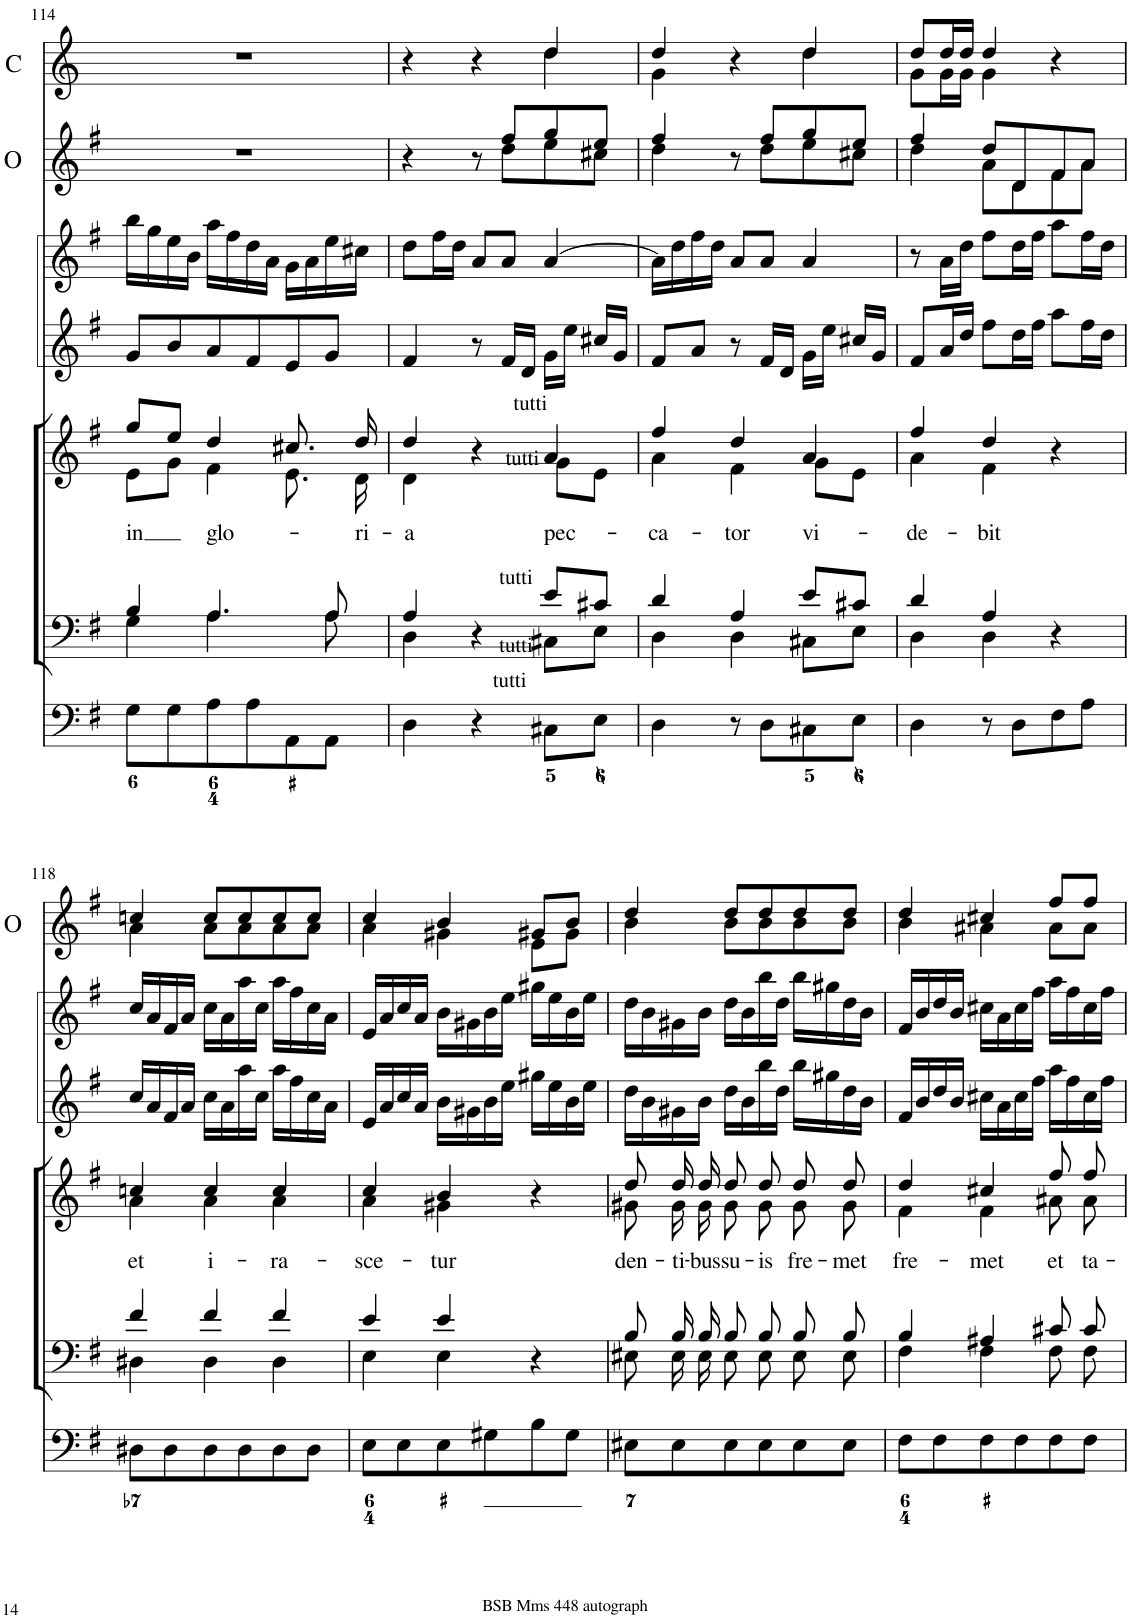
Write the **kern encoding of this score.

**kern	**kern	**kern	**text	**kern	**kern	**kern	**kern
*part7	*part6	*part5	*part5	*part4	*part3	*part2	*part1
*staff7	*staff6	*staff5	*staff5	*staff4	*staff3	*staff2	*staff1
*I"Organ	*I"Voice	*I"Voice	*	*I"Violin	*I"Violin	*I"Oboi	*I"Corni in G
*	*	*	*	*I'Vln	*I'Vln	*I'O	*I'C
!!LO:PB:g=z
*clefF4	*clefF4	*clefG2	*	*clefG2	*clefG2	*clefG2	*clefG2
*	*	*	*	*	*	*	*Trd3c5
*k[f#]	*k[f#]	*k[f#]	*	*k[f#]	*k[f#]	*k[f#]	*k[]
*M3/4	*M3/4	*M3/4	*	*M3/4	*M3/4	*M3/4	*M3/4
=114	=114	=114	=114	=114	=114	=114	=114
*	*^	*^	*	*	*	*	*
!	!	!	!	!	!LO:LY:b	!	!	!	!
8G\L	4B/	4G\	8gg/L	8e\L	in	8g/L	16bb\LL	2.r	2.r
.	.	.	.	.	.	.	16gg\	.	.
8G\	.	.	8ee/J	8g\J	.	8b/	16ee\	.	.
.	.	.	.	.	.	.	16b\JJ	.	.
!	!	!	!	!	!LO:LY:b	!	!	!	!
8A\	4.A/	4.A\	4dd/	4f#\	glo-	8a/	16aa\LL	.	.
.	.	.	.	.	.	.	16ff#\	.	.
8A\	.	.	.	.	.	8f#/	16dd\	.	.
.	.	.	.	.	.	.	16a\JJ	.	.
8AA\	.	.	8.cc#X/	8.e\	.	8e/	16g\LL	.	.
.	.	.	.	.	.	.	16a\	.	.
8AA\J	8A/	8A\	.	.	.	8g/J	16ee\	.	.
!	!	!	!	!	!LO:LY:b	!	!	!	!
.	.	.	16dd/	16d\	-ri-	.	16cc#X\JJ	.	.
=115	=115	=115	=115	=115	=115	=115	=115	=115	=115
!	!	!	!	!	!LO:LY:b	!	!	!	!
*	*	*	*	*	*	*	*	*^	*^
4D\	4A/	4D\	4dd/	4d\	-a	4f#/	8dd\L	4r	4.ryy	4r	2ryy
.	.	.	.	.	.	.	16ff#\L	.	.	.	.
.	.	.	.	.	.	.	16dd\JJ	.	.	.	.
4r	4r	4ryy	4r	4ryy	.	8r	8a/L	8r	.	4r	.
.	.	.	.	.	.	16f#/LL	8a/J	8ff#/L	8dd\L	.	.
.	.	.	.	.	.	16d/JJ	.	.	.	.	.
!	!	!	!LO:TX:a:t=tutti	!	!	!	!	!	!	!	!
!	!	!	!LO:TX:a:t=tutti	!	!	!	!	!	!	!	!
!	!LO:TX:a:t=tutti	!	!	!	!	!	!	!	!	!	!
!	!LO:TX:a:t=tutti	!	!	!	!	!	!	!	!	!	!
!LO:TX:a:t=tutti	!	!	!	!	!	!	!	!	!	!	!
!	!	!	!	!	!LO:LY:b	!	!	!	!	!	!
8C#X\L	8e/L	8C#X\L	4a/	8g\L	pec-	16g\LL	[4a/	8gg/	8ee\	4dd/	4dd\
.	.	.	.	.	.	16ee\JJ	.	.	.	.	.
8E\J	8c#X/J	8E\J	.	8e\J	.	16cc#X/LL	.	8ee/J	8cc#X\J	.	.
.	.	.	.	.	.	16g/JJ	.	.	.	.	.
=116	=116	=116	=116	=116	=116	=116	=116	=116	=116	=116	=116
!	!	!	!	!	!LO:LY:b	!	!	!	!	!	!
4D\	4d/	4D\	4ff#/	4a\	-ca-	8f#/L	16a\LL]	4ff#/	4dd\	4dd/	4g\
.	.	.	.	.	.	.	16dd\	.	.	.	.
.	.	.	.	.	.	8a/J	16ff#\	.	.	.	.
.	.	.	.	.	.	.	16dd\JJ	.	.	.	.
!	!	!	!	!	!LO:LY:b	!	!	!	!	!	!
8r	4A/	4D\	4dd/	4f#\	-tor	8r	8a/L	8r	8ryy	4r	4ryy
8D\L	.	.	.	.	.	16f#/LL	8a/J	8ff#/L	8dd\L	.	.
.	.	.	.	.	.	16d/JJ	.	.	.	.	.
!	!	!	!	!	!LO:LY:b	!	!	!	!	!	!
8C#X\	8e/L	8C#X\L	4a/	8g\L	vi-	16g\LL	4a/	8gg/	8ee\	4dd/	4dd\
.	.	.	.	.	.	16ee\JJ	.	.	.	.	.
8E\J	8c#X/J	8E\J	.	8e\J	.	16cc#X/LL	.	8ee/J	8cc#X\J	.	.
.	.	.	.	.	.	16g/JJ	.	.	.	.	.
=117	=117	=117	=117	=117	=117	=117	=117	=117	=117	=117	=117
!	!	!	!	!	!LO:LY:b	!	!	!	!	!	!
4D\	4d/	4D\	4ff#/	4a\	-de-	8f#/L	8r	4ff#/	4dd\	8dd/L	8g\L
.	.	.	.	.	.	16a/L	16a\LL	.	.	16dd/L	16g\L
.	.	.	.	.	.	16dd/JJ	16dd\JJ	.	.	16dd/JJ	16g\JJ
!	!	!	!	!	!LO:LY:b	!	!	!	!	!	!
8r	4A/	4D\	4dd/	4f#\	-bit	8ff#\L	8ff#\L	8dd/L	8a\L	4dd/	4g\
8D\L	.	.	.	.	.	16dd\L	16dd\L	8d/	8d\	.	.
.	.	.	.	.	.	16ff#\JJ	16ff#\JJ	.	.	.	.
8F#\	4r	4ryy	4r	4ryy	.	8aa\L	8aa\L	8f#/	8f#\	4r	4ryy
8A\J	.	.	.	.	.	16ff#\L	16ff#\L	8a/J	8a\J	.	.
.	.	.	.	.	.	16dd\JJ	16dd\JJ	.	.	.	.
*	*	*	*	*	*	*	*	*	*	*v	*v
!!LO:LB:g=z
=118	=118	=118	=118	=118	=118	=118	=118	=118	=118	=118
!	!	!	!	!	!LO:LY:b	!	!	!	!	!
8D#X\L	4f#/	4D#X\	4ccn/	4a\	et	16cc/LL	16cc/LL	4ccn/	4a\	2.r
.	.	.	.	.	.	16a/	16a/	.	.	.
8D#\	.	.	.	.	.	16f#/	16f#/	.	.	.
.	.	.	.	.	.	16a/JJ	16a/JJ	.	.	.
!	!	!	!	!	!LO:LY:b	!	!	!	!	!
8D#\	4f#/	4D#\	4cc/	4a\	i-	16cc\LL	16cc\LL	8cc/L	8a\L	.
.	.	.	.	.	.	16a\	16a\	.	.	.
8D#\	.	.	.	.	.	16aa\	16aa\	8cc/	8a\	.
.	.	.	.	.	.	16cc\JJ	16cc\JJ	.	.	.
!	!	!	!	!	!LO:LY:b	!	!	!	!	!
8D#\	4f#/	4D#\	4cc/	4a\	-ra-	16aa\LL	16aa\LL	8cc/	8a\	.
.	.	.	.	.	.	16ff#\	16ff#\	.	.	.
8D#\J	.	.	.	.	.	16cc\	16cc\	8cc/J	8a\J	.
.	.	.	.	.	.	16a\JJ	16a\JJ	.	.	.
=119	=119	=119	=119	=119	=119	=119	=119	=119	=119	=119
!	!	!	!	!	!LO:LY:b	!	!	!	!	!
8E\L	4e/	4E\	4cc/	4a\	-sce-	16e/LL	16e/LL	4cc/	4a\	2.r
.	.	.	.	.	.	16a/	16a/	.	.	.
8E\	.	.	.	.	.	16cc/	16cc/	.	.	.
.	.	.	.	.	.	16a/JJ	16a/JJ	.	.	.
!	!	!	!	!	!LO:LY:b	!	!	!	!	!
8E\	4e/	4E\	4b/	4g#X\	-tur	16b\LL	16b\LL	4b/	4g#X\	.
.	.	.	.	.	.	16g#X\	16g#X\	.	.	.
8G#X\	.	.	.	.	.	16b\	16b\	.	.	.
.	.	.	.	.	.	16ee\JJ	16ee\JJ	.	.	.
8B\	4r	4ryy	4r	4ryy	.	16gg#X\LL	16gg#X\LL	8g#X/L	8e\L	.
.	.	.	.	.	.	16ee\	16ee\	.	.	.
8G#\J	.	.	.	.	.	16b\	16b\	8b/J	8g#\J	.
.	.	.	.	.	.	16ee\JJ	16ee\JJ	.	.	.
=120	=120	=120	=120	=120	=120	=120	=120	=120	=120	=120
!	!	!	!	!	!LO:LY:b	!	!	!	!	!
8E#X\L	8B/	8E#X\	8dd/	8g#X\	den-	16dd\LL	16dd\LL	4dd/	4b\	2.r
.	.	.	.	.	.	16b\	16b\	.	.	.
!	!	!	!	!	!LO:LY:b	!	!	!	!	!
8E#\	16B/	16E#\	16dd/	16g#\	-ti-	16g#X\	16g#X\	.	.	.
!	!	!	!	!	!LO:LY:b	!	!	!	!	!
.	16B/	16E#\	16dd/	16g#\	-bus	16b\JJ	16b\JJ	.	.	.
!	!	!	!	!	!LO:LY:b	!	!	!	!	!
8E#\	8B/	8E#\	8dd/	8g#\	su-	16dd\LL	16dd\LL	8dd/L	8b\L	.
.	.	.	.	.	.	16b\	16b\	.	.	.
!	!	!	!	!	!LO:LY:b	!	!	!	!	!
8E#\	8B/	8E#\	8dd/	8g#\	-is	16bb\	16bb\	8dd/	8b\	.
.	.	.	.	.	.	16dd\JJ	16dd\JJ	.	.	.
!	!	!	!	!	!LO:LY:b	!	!	!	!	!
8E#\	8B/	8E#\	8dd/	8g#\	fre-	16bb\LL	16bb\LL	8dd/	8b\	.
.	.	.	.	.	.	16gg#X\	16gg#X\	.	.	.
!	!	!	!	!	!LO:LY:b	!	!	!	!	!
8E#\J	8B/	8E#\	8dd/	8g#\	-met	16dd\	16dd\	8dd/J	8b\J	.
.	.	.	.	.	.	16b\JJ	16b\JJ	.	.	.
=121	=121	=121	=121	=121	=121	=121	=121	=121	=121	=121
!	!	!	!	!	!LO:LY:b	!	!	!	!	!
8F#\L	4B/	4F#\	4dd/	4f#\	fre-	16f#/LL	16f#/LL	4dd/	4b\	2.r
.	.	.	.	.	.	16b/	16b/	.	.	.
8F#\	.	.	.	.	.	16dd/	16dd/	.	.	.
.	.	.	.	.	.	16b/JJ	16b/JJ	.	.	.
!	!	!	!	!	!LO:LY:b	!	!	!	!	!
8F#\	4A#X/	4F#\	4cc#X/	4f#\	-met	16cc#X\LL	16cc#X\LL	4cc#X/	4a#X\	.
.	.	.	.	.	.	16a\	16a\	.	.	.
8F#\	.	.	.	.	.	16cc#\	16cc#\	.	.	.
.	.	.	.	.	.	16ff#\JJ	16ff#\JJ	.	.	.
!	!	!	!	!	!LO:LY:b	!	!	!	!	!
8F#\	8c#X/	8F#\	8ff#/	8a#X\	et	16aa\LL	16aa\LL	8ff#/L	8a#\L	.
.	.	.	.	.	.	16ff#\	16ff#\	.	.	.
!	!	!	!	!	!LO:LY:b	!	!	!	!	!
8F#\J	8c#/	8F#\	8ff#/	8a#\	ta-	16cc#\	16cc#\	8ff#/J	8a#\J	.
.	.	.	.	.	.	16ff#\JJ	16ff#\JJ	.	.	.
*	*v	*v	*	*	*	*	*	*v	*v	*
*	*	*v	*v	*	*	*	*	*
=	=	=	=	=	=	=	=
*-	*-	*-	*-	*-	*-	*-	*-
